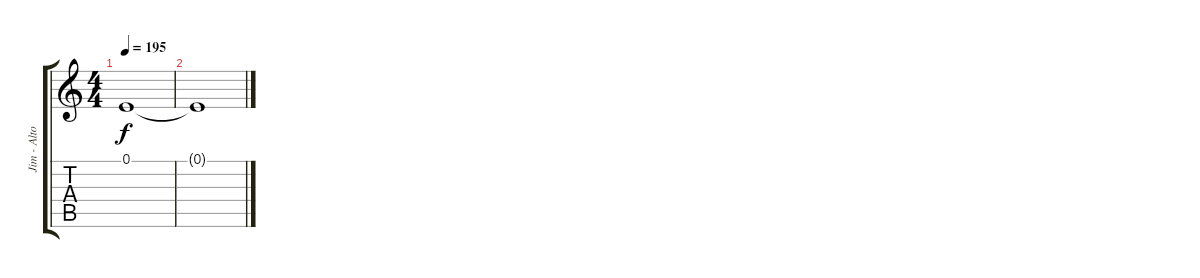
\track ("Jim - Alto Sax" "Jim - Alto") {instrument altosax}
\staff {score tabs}
\tuning (E4 B3 G3 D3 A2 E2) {hide}
\ts (4 4)
\tempo 195
\clef g2
\ks c
0.1{t}.1{dy f} |
0.1{t}.1
